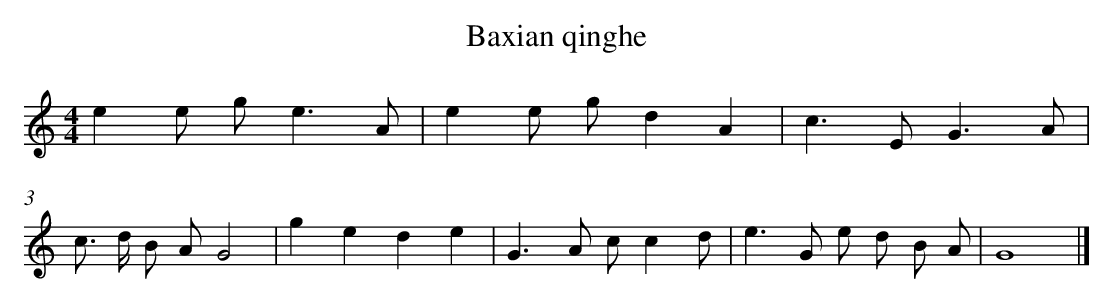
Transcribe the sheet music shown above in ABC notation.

X:1
T: Baxian qinghe
L: 1/8
M: 4/4
K: C
e2e g2<e2A [I:setbarnb 1]|
e2e gd2A2 |
c2>E2G3A |
c> d B AG4 |
g2e2d2e2 |
G2>A2 cc2d |
e2>G2 e d B A |
G8 |]
